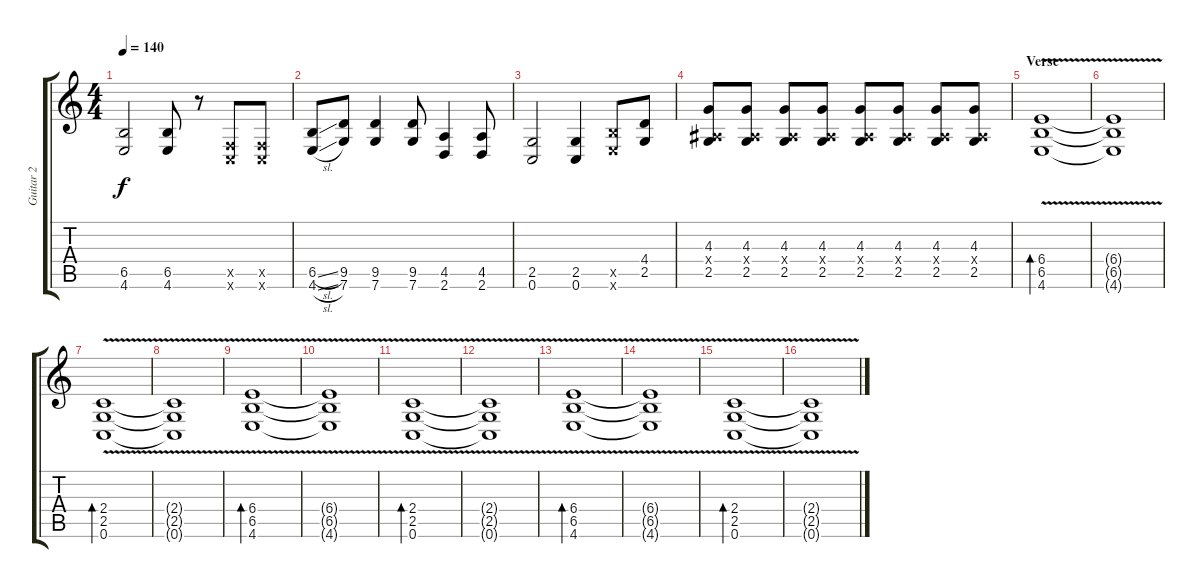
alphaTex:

\track ("Guitar 2" "Guitar 2") {instrument acousticguitarnylon}
\staff {score tabs}
\tuning (C4 G3 Eb3 Bb2 F2 C2) {hide}
\ts (4 4)
\tempo 140
\clef g2
\ks c
(6.5 4.6).2{dy f volume 13 instrument distortionguitar} (6.5 4.6).8 r.8 (0.5{x} 0.6{x}).8 (0.5{x} 0.6{x}).8 |
(6.5{sl} 4.6{sl}).8 (9.5 7.6).8 (9.5 7.6).4 (9.5 7.6).8 (4.5 2.6).4 (4.5 2.6).8 |
(2.5 0.6).2 (2.5 0.6).4 (6.5{x} 4.6{x}).8 (4.4 2.5).8 |
(4.3 0.4{x} 2.5).8 (4.3 0.4{x} 2.5).8 (4.3 0.4{x} 2.5).8 (4.3 0.4{x} 2.5).8 (4.3 0.4{x} 2.5).8 (4.3 0.4{x} 2.5).8 (4.3 0.4{x} 2.5).8 (4.3 0.4{x} 2.5).8 |
\section ("" "Verse")
(6.4{v} 6.5{v} 4.6{v}).1{bd 240 instrument acousticguitarnylon} |
(6.4{t} 6.5{t} 4.6{t}).1 |
(2.4{v} 2.5{v} 0.6{v}).1{bd 240} |
(2.4{t} 2.5{t} 0.6{t}).1 |
(6.4{v} 6.5{v} 4.6{v}).1{bd 240} |
(6.4{t} 6.5{t} 4.6{t}).1 |
(2.4{v} 2.5{v} 0.6{v}).1{bd 240} |
(2.4{t} 2.5{t} 0.6{t}).1 |
(6.4{v} 6.5{v} 4.6{v}).1{bd 240 instrument acousticguitarnylon} |
(6.4{t} 6.5{t} 4.6{t}).1 |
(2.4{v} 2.5{v} 0.6{v}).1{bd 240} |
(2.4{t} 2.5{t} 0.6{t}).1
